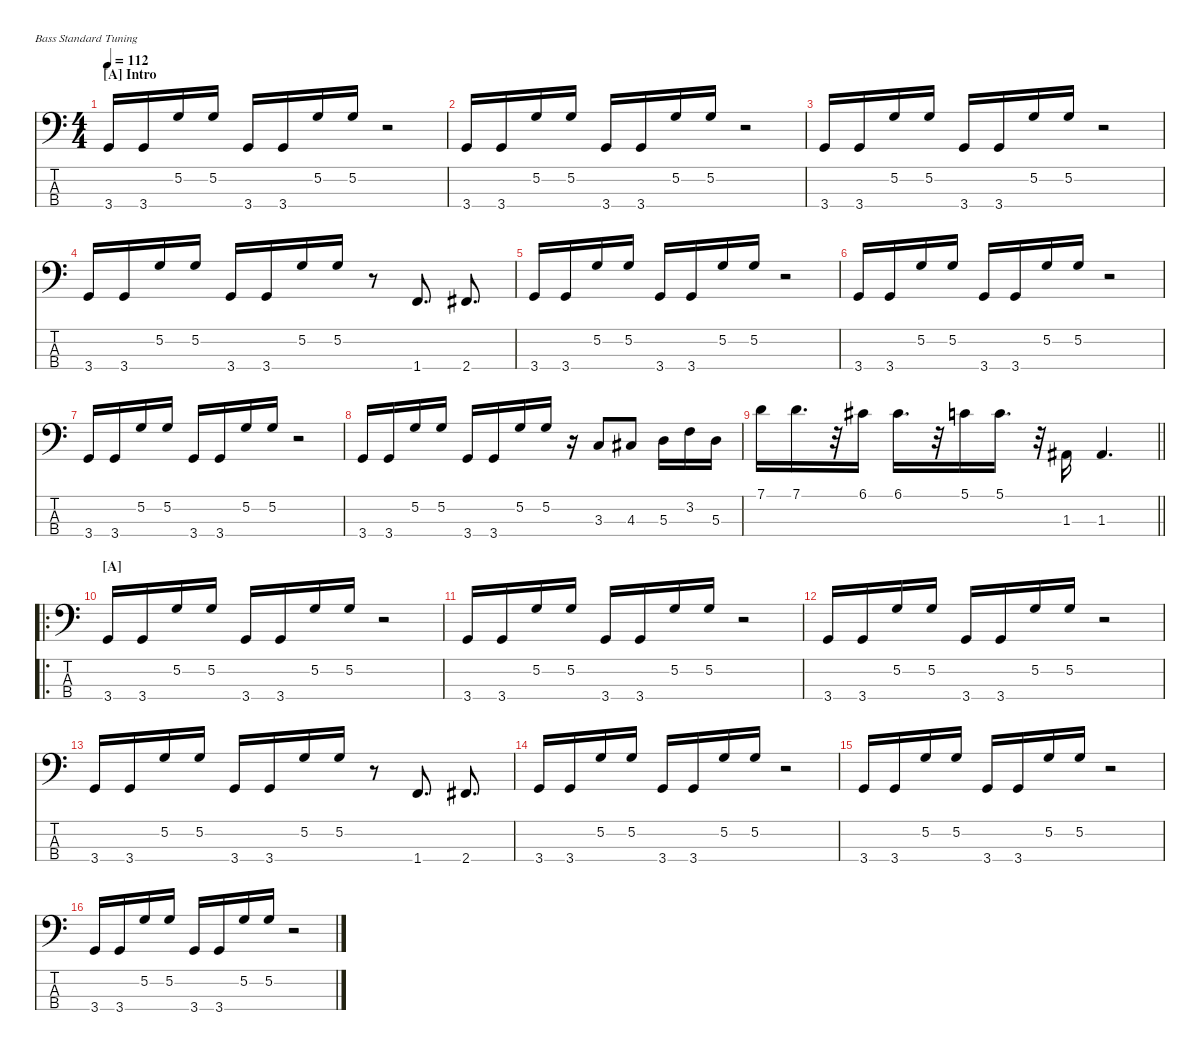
\hideDynamics
\bracketExtendMode nobrackets
\singleTrackTrackNamePolicy hidden
\multiTrackTrackNamePolicy hidden
\firstSystemTrackNameMode fullname
\firstSystemTrackNameOrientation horizontal
\otherSystemsTrackNameOrientation horizontal
\track ("Bass" "E-Bass") {defaultSystemsLayout 4 instrument electricbassfinger}
\staff {score tabs}
\tuning (G2 D2 A1 E1)
\ts (4 4)
\beaming (8 2 2 2 2)
\section ("A" "Intro")
\tempo 112
\clef f4
\ks c
3.4.16{dy f instrument electricbassfinger beam Up} 3.4.16{beam Up} 5.2.16{beam Up} 5.2.16{beam Up} 3.4.16{beam Up} 3.4.16{beam Up} 5.2.16{beam Up} 5.2.16{beam Up} r.2{beam Up} |
3.4.16{beam Up} 3.4.16{beam Up} 5.2.16{beam Up} 5.2.16{beam Up} 3.4.16{beam Up} 3.4.16{beam Up} 5.2.16{beam Up} 5.2.16{beam Up} r.2{beam Up} |
3.4.16{beam Up} 3.4.16{beam Up} 5.2.16{beam Up} 5.2.16{beam Up} 3.4.16{beam Up} 3.4.16{beam Up} 5.2.16{beam Up} 5.2.16{beam Up} r.2{beam Up} |
3.4.16{beam Up} 3.4.16{beam Up} 5.2.16{beam Up} 5.2.16{beam Up} 3.4.16{beam Up} 3.4.16{beam Up} 5.2.16{beam Up} 5.2.16{beam Up} r.8{beam Up} 1.4.8{d beam Up} 2.4{acc #}.8{d beam Up} |
3.4.16{beam Up} 3.4.16{beam Up} 5.2.16{beam Up} 5.2.16{beam Up} 3.4.16{beam Up} 3.4.16{beam Up} 5.2.16{beam Up} 5.2.16{beam Up} r.2{beam Up} |
3.4.16{beam Up} 3.4.16{beam Up} 5.2.16{beam Up} 5.2.16{beam Up} 3.4.16{beam Up} 3.4.16{beam Up} 5.2.16{beam Up} 5.2.16{beam Up} r.2{beam Up} |
3.4.16{beam Up} 3.4.16{beam Up} 5.2.16{beam Up} 5.2.16{beam Up} 3.4.16{beam Up} 3.4.16{beam Up} 5.2.16{beam Up} 5.2.16{beam Up} r.2{beam Up} |
3.4.16{beam Up} 3.4.16{beam Up} 5.2.16{beam Up} 5.2.16{beam Up} 3.4.16{beam Up} 3.4.16{beam Up} 5.2.16{beam Up} 5.2.16{beam Up} r.16{beam Up} 3.3.8{beam Up} 4.3{acc #}.8{beam Up} 5.3.16{beam Down} 3.2.16{beam Down} 5.3.16{beam Down} |
\barLineRight lightlight
7.1.16{beam Down} 7.1.16{d beam Down} r.32{beam Down} 6.1{acc #}.16{beam Down} 6.1{acc #}.16{d beam Down} r.32{beam Down} 5.1.16{beam Down} 5.1.16{d beam Down} r.32{beam Down} 1.3{acc #}.16{beam Up} 1.3{acc #}.4{d beam Up} |
\ro
\section ("A" "")
3.4.16{beam Up} 3.4.16{beam Up} 5.2.16{beam Up} 5.2.16{beam Up} 3.4.16{beam Up} 3.4.16{beam Up} 5.2.16{beam Up} 5.2.16{beam Up} r.2{beam Up} |
3.4.16{beam Up} 3.4.16{beam Up} 5.2.16{beam Up} 5.2.16{beam Up} 3.4.16{beam Up} 3.4.16{beam Up} 5.2.16{beam Up} 5.2.16{beam Up} r.2{beam Up} |
3.4.16{beam Up} 3.4.16{beam Up} 5.2.16{beam Up} 5.2.16{beam Up} 3.4.16{beam Up} 3.4.16{beam Up} 5.2.16{beam Up} 5.2.16{beam Up} r.2{beam Up} |
3.4.16{beam Up} 3.4.16{beam Up} 5.2.16{beam Up} 5.2.16{beam Up} 3.4.16{beam Up} 3.4.16{beam Up} 5.2.16{beam Up} 5.2.16{beam Up} r.8{beam Up} 1.4.8{d beam Up} 2.4{acc #}.8{d beam Up} |
3.4.16{beam Up} 3.4.16{beam Up} 5.2.16{beam Up} 5.2.16{beam Up} 3.4.16{beam Up} 3.4.16{beam Up} 5.2.16{beam Up} 5.2.16{beam Up} r.2{beam Up} |
3.4.16{beam Up} 3.4.16{beam Up} 5.2.16{beam Up} 5.2.16{beam Up} 3.4.16{beam Up} 3.4.16{beam Up} 5.2.16{beam Up} 5.2.16{beam Up} r.2{beam Up} |
\scale
0.254399 3.4.16{beam Up} 3.4.16{beam Up} 5.2.16{beam Up} 5.2.16{beam Up} 3.4.16{beam Up} 3.4.16{beam Up} 5.2.16{beam Up} 5.2.16{beam Up} r.2{beam Up}
